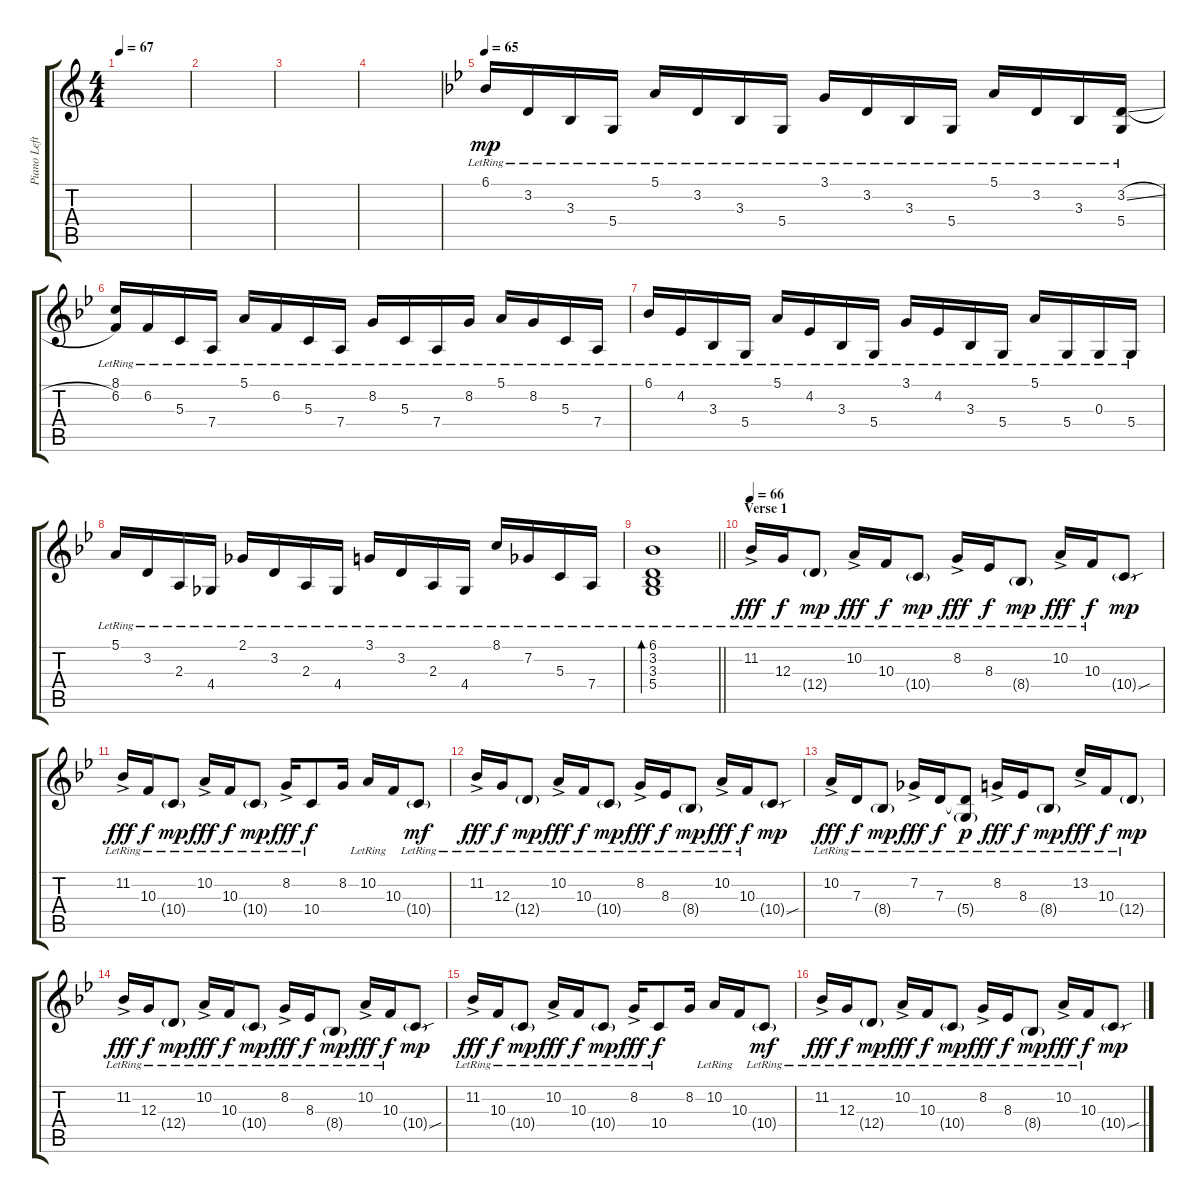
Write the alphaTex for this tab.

\track ("Piano Left" "Piano Left") {instrument acousticgrandpiano}
\staff {score tabs}
\tuning (E4 B3 G3 D3 A2 D2) {hide}
\ts (4 4)
\tempo 67
\clef g2
\ks c
|
|
|
|
\tempo 65
\ks bb
6.1{lr}.16{dy mp volume 14} 3.2{lr}.16 3.3{lr}.16 5.4{lr}.16 5.1{lr}.16 3.2{lr}.16 3.3{lr}.16 5.4{lr}.16 3.1{lr}.16 3.2{lr}.16 3.3{lr}.16 5.4{lr}.16 5.1{lr}.16 3.2{lr}.16 3.3{lr}.16 (3.2{sl lr} 5.4{lr}).16 |
(8.1{lr} 6.2{lr}).16 6.2{lr}.16 5.3{lr}.16 7.4{lr}.16 5.1{lr}.16 6.2{lr}.16 5.3{lr}.16 7.4{lr}.16 8.2{lr}.16 5.3{lr}.16 7.4{lr}.16 8.2{lr}.16 5.1{lr}.16 8.2{lr}.16 5.3{lr}.16 7.4{lr}.16 |
6.1{lr}.16 4.2{lr}.16 3.3{lr}.16 5.4{lr}.16 5.1{lr}.16 4.2{lr}.16 3.3{lr}.16 5.4{lr}.16 3.1{lr}.16 4.2{lr}.16 3.3{lr}.16 5.4{lr}.16 5.1{lr}.16 5.4{lr}.16 0.3{lr}.16 5.4{lr}.16 |
5.1{lr}.16 3.2{lr}.16 2.3{lr}.16 4.4{lr}.16 2.1{lr}.16 3.2{lr}.16 2.3{lr}.16 4.4{lr}.16 3.1{lr}.16 3.2{lr}.16 2.3{lr}.16 4.4{lr}.16 8.1{lr}.16 7.2{lr}.16 5.3{lr}.16 7.4{lr}.16 |
\barLineRight lightlight
(6.1{lr} 3.2{lr} 3.3{lr} 5.4{lr}).1{bd 30} |
\section ("" "Verse 1")
\tempo 66
11.2{ac lr}.16{dy fff} 12.3{lr}.16{dy f} 12.4{g lr}.8{dy mp} 10.2{ac lr}.16{dy fff} 10.3{lr}.16{dy f} 10.4{g lr}.8{dy mp} 8.2{ac lr}.16{dy fff} 8.3{lr}.16{dy f} 8.4{g lr}.8{dy mp} 10.2{ac lr}.16{dy fff} 10.3{lr}.16{dy f} 10.4{sou g}.8{dy mp} |
11.2{ac lr}.16{dy fff} 10.3{lr}.16{dy f} 10.4{g lr}.8{dy mp} 10.2{ac lr}.16{dy fff} 10.3{lr}.16{dy f} 10.4{g lr}.8{dy mp} 8.2{ac lr}.16{dy fff} 10.4{lr}.8{dy f} 8.2.16 10.2{lr}.16 10.3.16 10.4{g lr}.8{dy mf} |
11.2{ac lr}.16{dy fff} 12.3{lr}.16{dy f} 12.4{g lr}.8{dy mp} 10.2{ac lr}.16{dy fff} 10.3{lr}.16{dy f} 10.4{g lr}.8{dy mp} 8.2{ac lr}.16{dy fff} 8.3{lr}.16{dy f} 8.4{g lr}.8{dy mp} 10.2{ac lr}.16{dy fff} 10.3{lr}.16{dy f} 10.4{sou g}.8{dy mp} |
10.2{ac lr}.16{dy fff} 7.3{lr}.16{dy f} 8.4{g lr}.8{dy mp} 7.2{ac lr}.16{dy fff} 7.3{lr}.16{dy f} (7.3{t} 5.4{g lr}).8{dy p} 8.2{ac lr}.16{dy fff} 8.3{lr}.16{dy f} 8.4{g lr}.8{dy mp} 13.2{ac lr}.16{dy fff} 10.3{lr}.16{dy f} 12.4{g lr}.8{dy mp} |
11.2{ac lr}.16{dy fff} 12.3{lr}.16{dy f} 12.4{g lr}.8{dy mp} 10.2{ac lr}.16{dy fff} 10.3{lr}.16{dy f} 10.4{g lr}.8{dy mp} 8.2{ac lr}.16{dy fff} 8.3{lr}.16{dy f} 8.4{g lr}.8{dy mp} 10.2{ac lr}.16{dy fff} 10.3{lr}.16{dy f} 10.4{sou g}.8{dy mp} |
11.2{ac lr}.16{dy fff} 10.3{lr}.16{dy f} 10.4{g lr}.8{dy mp} 10.2{ac lr}.16{dy fff} 10.3{lr}.16{dy f} 10.4{g lr}.8{dy mp} 8.2{ac lr}.16{dy fff} 10.4{lr}.8{dy f} 8.2.16 10.2{lr}.16 10.3.16 10.4{g lr}.8{dy mf} |
11.2{ac lr}.16{dy fff} 12.3{lr}.16{dy f} 12.4{g lr}.8{dy mp} 10.2{ac lr}.16{dy fff} 10.3{lr}.16{dy f} 10.4{g lr}.8{dy mp} 8.2{ac lr}.16{dy fff} 8.3{lr}.16{dy f} 8.4{g lr}.8{dy mp} 10.2{ac lr}.16{dy fff} 10.3{lr}.16{dy f} 10.4{sou g}.8{dy mp}
